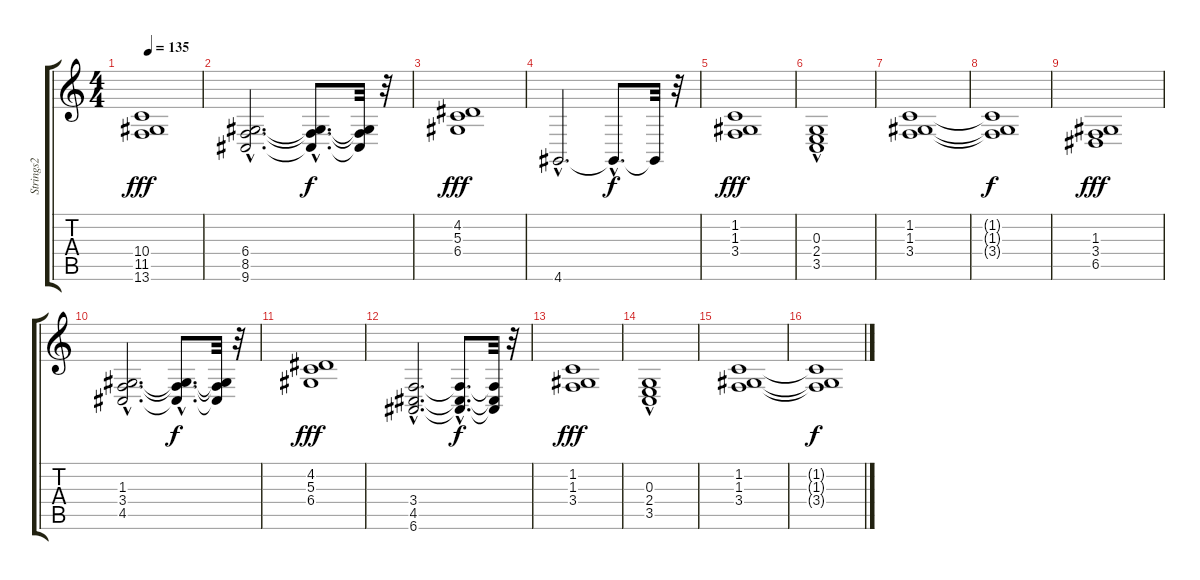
\track ("Strings2" "Strings2") {instrument stringensemble2}
\staff {score tabs}
\tuning (E4 B3 G3 D3 A2 E2) {hide}
\ts (4 4)
\tempo 135
\clef g2
\ks c
(10.4 11.5 13.6).1{dy fff} |
(6.4{hac} 8.5{hac} 9.6{hac}).2{d} (6.4{hac t} 8.5{hac t} 9.6{hac t}).8{d dy f} (6.4{t} 8.5{t} 9.6{t}).32 r.32 |
(4.2 5.3 6.4).1{dy fff} |
4.6{hac}.2{d} 4.6{hac t}.8{d dy f} 4.6{t}.32 r.32 |
(1.2 1.3 3.4).1{dy fff} |
(0.3 2.4{hac} 3.5).1 |
(1.2 1.3 3.4).1 |
(1.2{t} 1.3{t} 3.4{t}).1{dy f} |
(1.3 3.4 6.5).1{dy fff} |
(1.3{hac} 3.4{hac} 4.5{hac}).2{d} (1.3{hac t} 3.4{hac t} 4.5{hac t}).8{d dy f} (1.3{t} 3.4{t} 4.5{t}).32 r.32 |
(4.2 5.3 6.4).1{dy fff} |
(3.4{hac} 4.5{hac} 6.6{hac}).2{d} (3.4{hac t} 4.5{hac t} 6.6{hac t}).8{d dy f} (3.4{t} 4.5{t} 6.6{t}).32 r.32 |
(1.2 1.3 3.4).1{dy fff} |
(0.3 2.4{hac} 3.5).1 |
(1.2 1.3 3.4).1 |
(1.2{t} 1.3{t} 3.4{t}).1{dy f}
